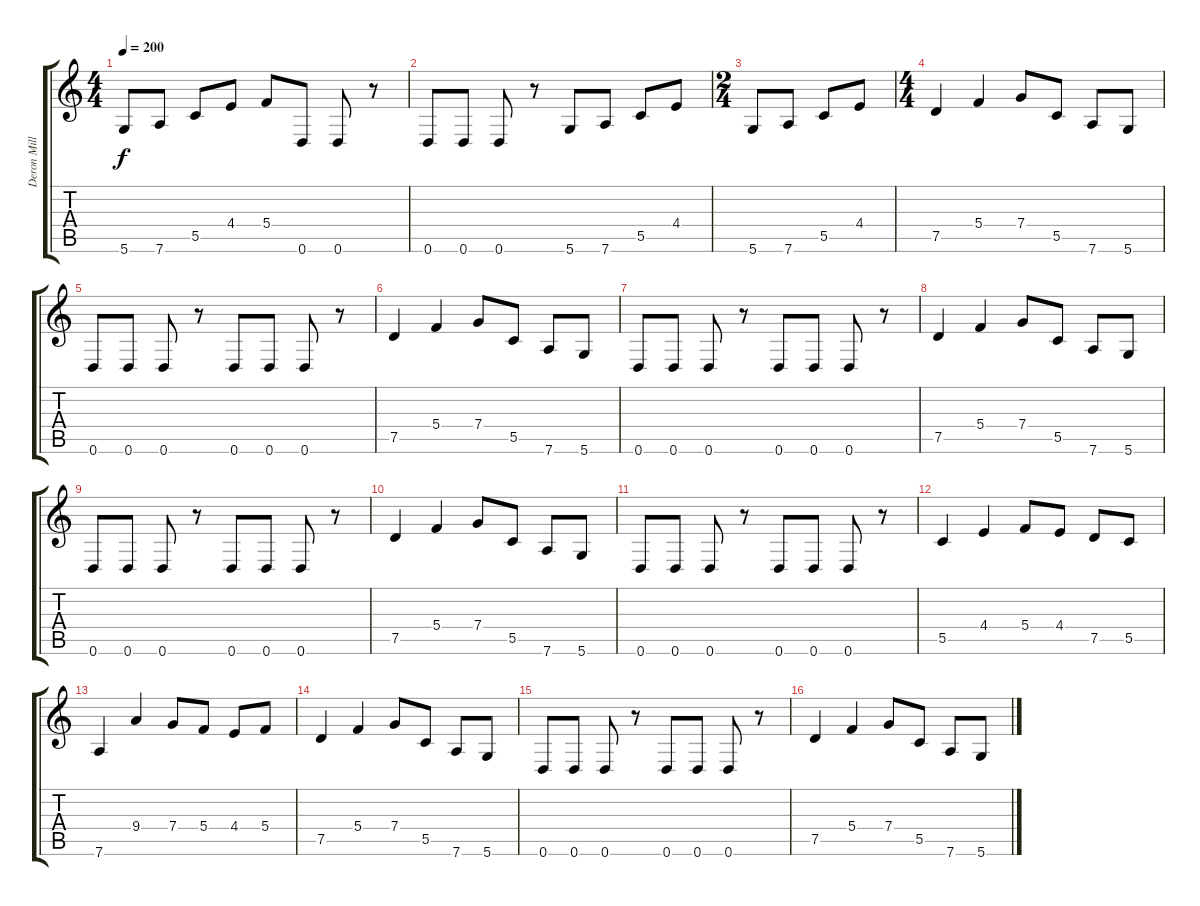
\track ("Deron Miller" "Deron Mill") {instrument distortionguitar}
\staff {score tabs}
\tuning (D4 A3 F3 C3 G2 D2) {hide}
\ts (4 4)
\tempo 200
\clef g2
\ks c
5.6.8{dy f} 7.6.8 5.5.8 4.4.8 5.4.8 0.6.8 0.6.8 r.8 |
0.6.8 0.6.8 0.6.8 r.8 5.6.8 7.6.8 5.5.8 4.4.8 |
\ts (2 4)
5.6.8 7.6.8 5.5.8 4.4.8 |
\ts (4 4)
7.5.4 5.4.4 7.4.8 5.5.8 7.6.8 5.6.8 |
0.6.8 0.6.8 0.6.8 r.8 0.6.8 0.6.8 0.6.8 r.8 |
7.5.4 5.4.4 7.4.8 5.5.8 7.6.8 5.6.8 |
0.6.8 0.6.8 0.6.8 r.8 0.6.8 0.6.8 0.6.8 r.8 |
7.5.4 5.4.4 7.4.8 5.5.8 7.6.8 5.6.8 |
0.6.8 0.6.8 0.6.8 r.8 0.6.8 0.6.8 0.6.8 r.8 |
7.5.4 5.4.4 7.4.8 5.5.8 7.6.8 5.6.8 |
0.6.8 0.6.8 0.6.8 r.8 0.6.8 0.6.8 0.6.8 r.8 |
5.5.4 4.4.4 5.4.8 4.4.8 7.5.8 5.5.8 |
7.6.4 9.4.4 7.4.8 5.4.8 4.4.8 5.4.8 |
7.5.4 5.4.4 7.4.8 5.5.8 7.6.8 5.6.8 |
0.6.8 0.6.8 0.6.8 r.8 0.6.8 0.6.8 0.6.8 r.8 |
7.5.4 5.4.4 7.4.8 5.5.8 7.6.8 5.6.8
